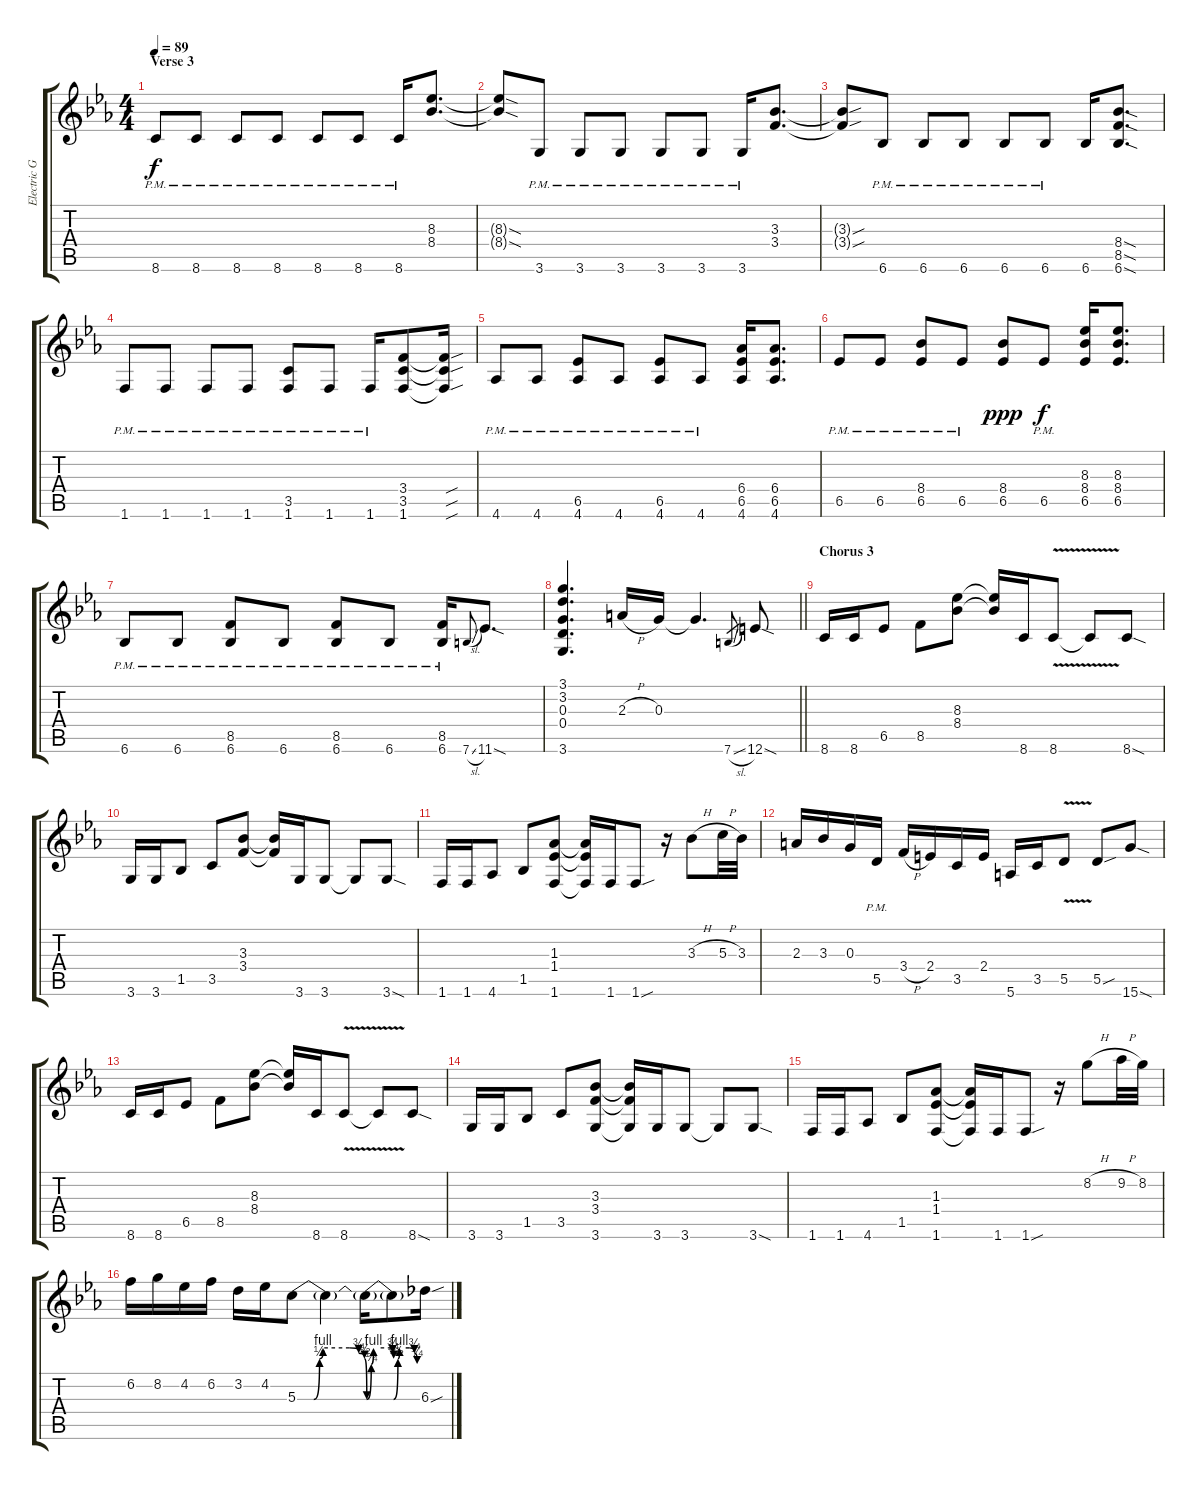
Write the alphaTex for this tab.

\track ("Electric Guitar" "Electric G") {instrument distortionguitar}
\staff {score tabs}
\tuning (E4 B3 G3 D3 A2 E2) {hide}
\ts (4 4)
\section ("" "Verse 3")
\tempo 89
\clef g2
\ks eb
8.6{pm}.8{dy f} 8.6{pm}.8 8.6{pm}.8 8.6{pm}.8 8.6{pm}.8 8.6{pm}.8 8.6{pm}.16 (8.3 8.4).8{d} |
(8.3{sod t} 8.4{sod t}).8 3.6{pm}.8 3.6{pm}.8 3.6{pm}.8 3.6{pm}.8 3.6{pm}.8 3.6{pm}.16 (3.3 3.4).8{d} |
(3.3{sou t} 3.4{sou t}).8 6.6{pm}.8 6.6{pm}.8 6.6{pm}.8 6.6{pm}.8 6.6{pm}.8 6.6.16 (8.4{sod} 8.5{sod} 6.6{sod}).8{d} |
1.6{pm}.8 1.6{pm}.8 1.6{pm}.8 1.6{pm}.8 (3.5{pm} 1.6{pm}).8 1.6{pm}.8 1.6{pm}.16 (3.4 3.5 1.6).8 (3.4{sou t} 3.5{sou t} 1.6{sou t}).16 |
4.6{pm}.8 4.6{pm}.8 (6.5{pm} 4.6{pm}).8 4.6{pm}.8 (6.5{pm} 4.6{pm}).8 4.6{pm}.8 (6.4 6.5 4.6).16 (6.4 6.5 4.6).8{d} |
6.5{pm}.8 6.5{pm}.8 (8.4{pm} 6.5{pm}).8 6.5{pm}.8 (8.4 6.5).8{dy ppp} 6.5{pm}.8{dy f} (8.3 8.4 6.5).16 (8.3 8.4 6.5).8{d} |
6.6{pm}.8 6.6{pm}.8 (8.5{pm} 6.6{pm}).8 6.6{pm}.8 (8.5{pm} 6.6{pm}).8 6.6{pm}.8 (8.5{pm} 6.6{pm}).16 7.6{sl}.8{gr onbeat} 11.6{sod}.8{d} |
\barLineRight lightlight
(3.1 3.2 0.3 0.4 3.6).4{d} 2.3{h}.16 0.3.16 0.3{t}.4{d} 7.6{sl}.8{gr} 12.6{sod}.8 |
\section ("" "Chorus 3")
8.6.16{volume 8} 8.6.16 6.5.8 8.5.8 (8.3 8.4).8 (8.3{t} 8.4{t}).16 8.6.16 8.6{v}.8 8.6{t}.8 8.6{sod}.8 |
3.6.16 3.6.16 1.5.8 3.5.8 (3.3 3.4).8 (3.3{t} 3.4{t}).16 3.6.16 3.6.8 3.6{t}.8 3.6{sod}.8 |
1.6.16 1.6.16 4.6.8 1.5.8 (1.3 1.4 1.6).8 (1.3{t} 1.4{t} 1.6{t}).16 1.6.16 1.6{sou}.8 r.16 3.3{h}.8 5.3{h}.32 3.3.32 |
2.3.16 3.3.16 0.3.16 5.5{pm}.16 3.4{h}.16 2.4.16 3.5.16 2.4.16 5.6.16 3.5.16 5.5{v}.8 5.5{sou}.8 15.6{sod}.8 |
8.6.16 8.6.16 6.5.8 8.5.8 (8.3 8.4).8 (8.3{t} 8.4{t}).16 8.6.16 8.6{v}.8 8.6{t}.8 8.6{sod}.8 |
3.6.16 3.6.16 1.5.8 3.5.8 (3.3 3.4 3.6).8 (3.3{t} 3.4{t} 3.6{t}).16 3.6.16 3.6.8 3.6{t}.8 3.6{sod}.8 |
1.6.16 1.6.16 4.6.8 1.5.8 (1.3 1.4 1.6).8 (1.3{t} 1.4{t} 1.6{t}).16 1.6.16 1.6{sou}.8 r.16 8.2{h}.8 9.2{h}.32 8.2.32 |
6.2.16 8.2.16 4.2.16 6.2.16 3.2.16 4.2.16 5.3{be (custom 0 0 14 0 19 2 22 4 45 4 53 3 58 2 60 0)}.8 5.3{t}.4 5.3{be (custom 0 0 10 1 15 4 55 4 58 3 60 2) t}.16 5.3{be (custom 0 0 11 2 15 4 40 4 53 3 60 1) t}.8 6.3{sou}.16
